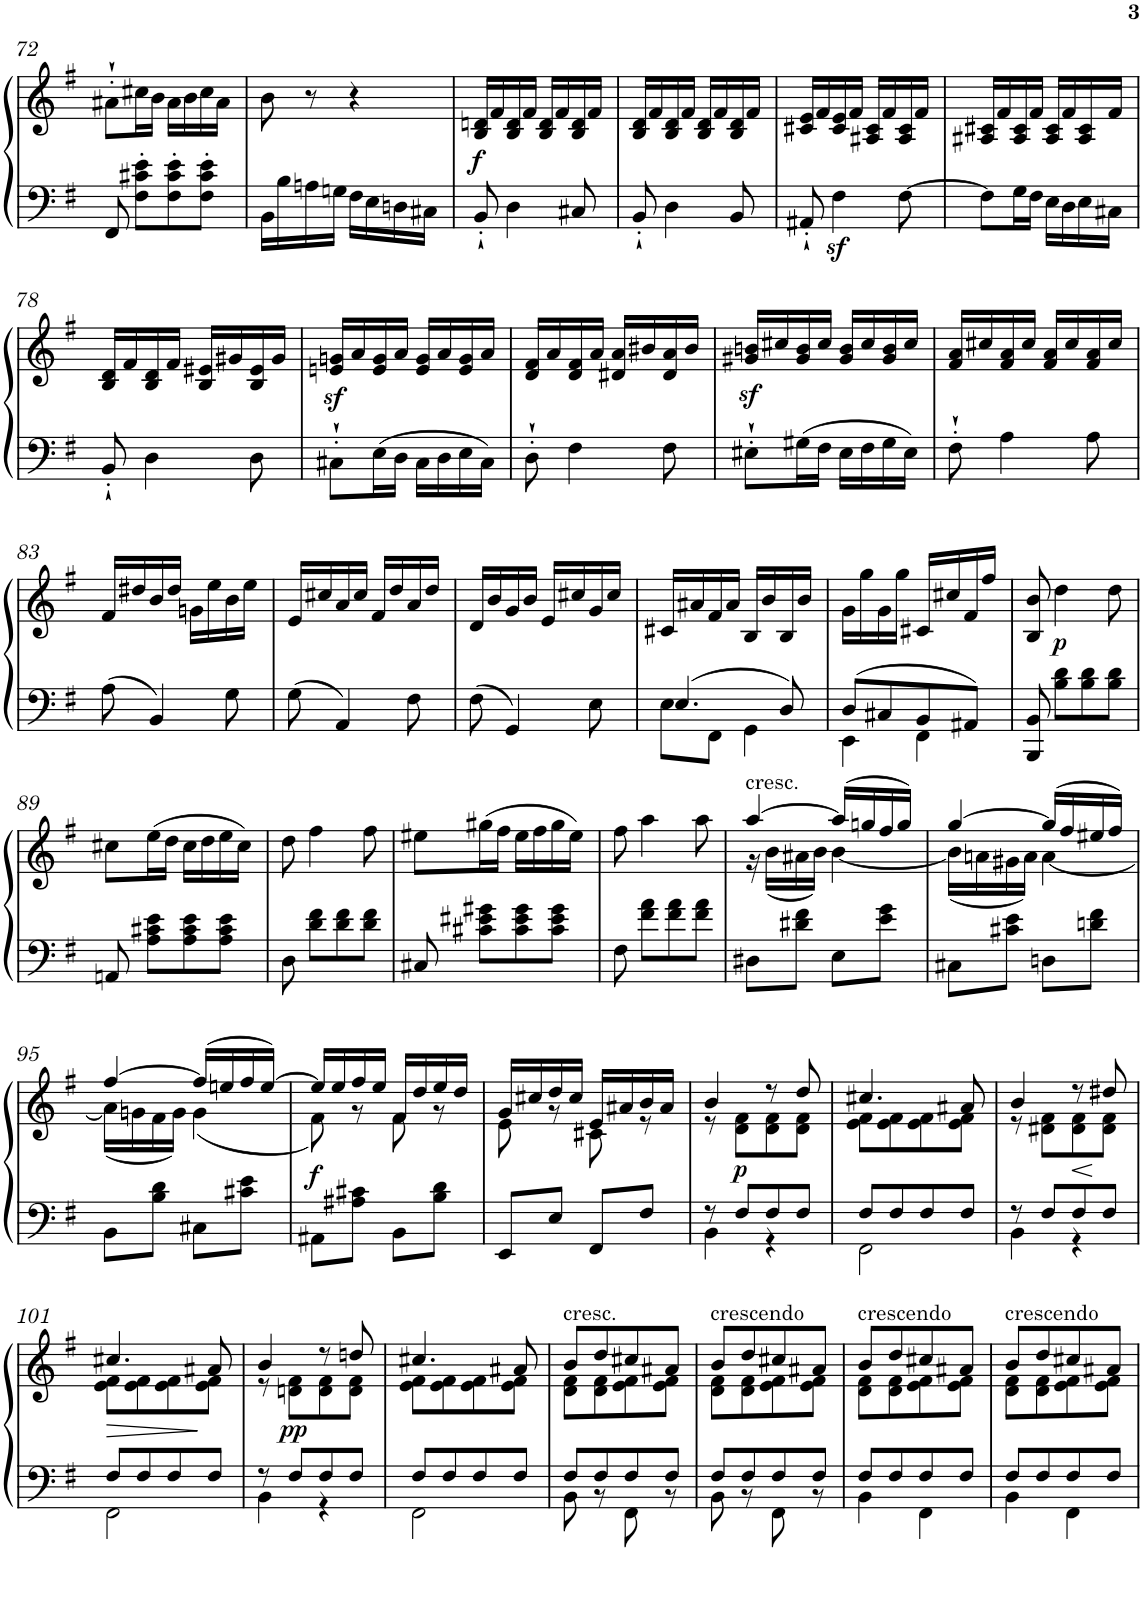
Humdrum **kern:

**kern	**kern	**dynam
*part1	*part1	*part1
*staff2	*staff1	*staff1/2
*I"Piano	*	*
*I'Pno	*	*
!!LO:PB:g=z
*clefF4	*clefG2	*
*k[f#]	*k[f#]	*
*G:	*G:	*
*M2/4	*M2/4	*
=72	=72	=72
8FF#/	8a#X'`\L	.
8F#\' 8c#X\' 8e\'L	16cc#X\L	.
.	16b\JJ	.
8F#\' 8c#\' 8e\'	16a#\LL	.
.	16b\	.
8F#\' 8c#\' 8e\'J	16cc#\	.
.	16a#\JJ	.
=73	=73	=73
16BB\LL	8b\	.
16B\	.	.
16An\	8r	.
16Gn\JJ	.	.
16F#\LL	4r	.
16E\	.	.
16Dn\	.	.
16C#X\JJ	.	.
=74	=74	=74
!	!	!LO:DY:b
8BB'`/	16B/ 16dn/LL	f
.	16f#/	.
4D\	16B/ 16d/	.
.	16f#/JJ	.
.	16B/ 16d/LL	.
.	16f#/	.
8C#X/	16B/ 16d/	.
.	16f#/JJ	.
=75	=75	=75
8BB'`/	16B/ 16d/LL	.
.	16f#/	.
4D\	16B/ 16d/	.
.	16f#/JJ	.
.	16B/ 16d/LL	.
.	16f#/	.
8BB/	16B/ 16d/	.
.	16f#/JJ	.
=76	=76	=76
8AA#X'`/	16c#X/ 16e/LL	.
.	16f#/	.
4F#z<\	16c#/ 16e/	.
.	16f#/JJ	.
.	16A#X/ 16c#/LL	.
.	16f#/	.
[8F#\	16A#/ 16c#/	.
.	16f#/JJ	.
=77	=77	=77
8F#\L]	16A#X/ 16c#X/LL	.
.	16f#/	.
16G\L	16A#/ 16c#/	.
16F#\JJ	16f#/JJ	.
16E\LL	16A#/ 16c#/LL	.
16D\	16f#/	.
16E\	16A#/ 16c#/	.
16C#X\JJ	16f#/JJ	.
!!LO:LB:g=z
=78	=78	=78
8BB'`/	16B/ 16d/LL	.
.	16f#/	.
4D\	16B/ 16d/	.
.	16f#/JJ	.
.	16B/ 16e#X/LL	.
.	16g#X/	.
8D\	16B/ 16e#/	.
.	16g#/JJ	.
=79	=79	=79
8C#X'`\L	16en/z< 16gn/z<LL	.
.	16a/	.
16E\L	16e/ 16g/	.
16D\JJ	16a/JJ	.
16C#\LL	16e/ 16g/LL	.
16D\	16a/	.
16E\	16e/ 16g/	.
16C#\JJ	16a/JJ	.
=80	=80	=80
8D'`\	16d/ 16f#/LL	.
.	16a/	.
4F#\	16d/ 16f#/	.
.	16a/JJ	.
.	16d#X/ 16a/LL	.
.	16b#X/	.
8F#\	16d#/ 16a/	.
.	16b#/JJ	.
=81	=81	=81
8E#X'`\L	16g#X/z< 16bn/z<LL	.
.	16cc#X/	.
16G#X\L	16g#/ 16b/	.
16F#\JJ	16cc#/JJ	.
16E#\LL	16g#/ 16b/LL	.
16F#\	16cc#/	.
16G#\	16g#/ 16b/	.
16E#\JJ	16cc#/JJ	.
=82	=82	=82
8F#'`\	16f#/ 16a/LL	.
.	16cc#X/	.
4A\	16f#/ 16a/	.
.	16cc#/JJ	.
.	16f#/ 16a/LL	.
.	16cc#/	.
8A\	16f#/ 16a/	.
.	16cc#/JJ	.
!!LO:LB:g=z
=83	=83	=83
8A\	16f#/LL	.
.	16dd#X/	.
4BB/	16b/	.
.	16dd#/JJ	.
.	16gn\LL	.
.	16ee\	.
8G\	16b\	.
.	16ee\JJ	.
=84	=84	=84
8G\	16e/LL	.
.	16cc#X/	.
4AA/	16a/	.
.	16cc#/JJ	.
.	16f#/LL	.
.	16dd/	.
8F#\	16a/	.
.	16dd/JJ	.
=85	=85	=85
8F#\	16d/LL	.
.	16b/	.
4GG/	16g/	.
.	16b/JJ	.
.	16e/LL	.
.	16cc#X/	.
8E\	16g/	.
.	16cc#/JJ	.
=86	=86	=86
*^	*	*
4.E/	8E\L	16c#X/LL	.
.	.	16a#X/	.
.	8FF#\J	16f#/	.
.	.	16a#/JJ	.
.	4GG\	16B/LL	.
.	.	16b/	.
8D/	.	16B/	.
.	.	16b/JJ	.
=87	=87	=87	=87
8D/L	4EE\	16g\LL	.
.	.	16gg\	.
8C#X/	.	16g\	.
.	.	16gg\JJ	.
8BB/	4FF#\	16c#X/LL	.
.	.	16cc#X/	.
8AA#X/J	.	16f#/	.
.	.	16ff#/JJ	.
*v	*v	*	*
=88	=88	=88
8BBB/ 8BB/	8B/ 8b/	.
!	!	!LO:DY:b
8B\ 8d\L	4dd\	p
8B\ 8d\	.	.
8B\ 8d\J	8dd\	.
!!LO:LB:g=z
=89	=89	=89
8AAn/	8cc#X\L	.
8A\ 8c#X\ 8e\L	(>16ee\L	.
.	16dd\JJ	.
8A\ 8c#\ 8e\	16cc#\LL	.
.	16dd\	.
8A\ 8c#\ 8e\J	16ee\	.
.	16cc#\JJ)	.
=90	=90	=90
8D\	8dd\	.
8d\ 8f#\L	4ff#\	.
8d\ 8f#\	.	.
8d\ 8f#\J	8ff#\	.
=91	=91	=91
8C#X/	8ee#X\L	.
8c#X\ 8e#X\ 8g#X\L	(>16gg#X\L	.
.	16ff#\JJ	.
8c#\ 8e#\ 8g#\	16ee#\LL	.
.	16ff#\	.
8c#\ 8e#\ 8g#\J	16gg#\	.
.	16ee#\JJ)	.
=92	=92	=92
8F#\	8ff#\	.
8f#\ 8a\L	4aa\	.
8f#\ 8a\	.	.
8f#\ 8a\J	8aa\	.
=93	=93	=93
*	*^	*
!	!LO:TX:a:t=cresc.	!	!
8D#X\L	[4aa/	16r	.
.	.	(<16b\LL	.
8d#X\ 8f#\J	.	16a#X\	.
.	.	16b\JJ)	.
8E\L	(>16aa/LL]	[4b\	.
.	16ggn/	.	.
8e\ 8g\J	16ff#/	.	.
.	16gg/JJ)	.	.
=94	=94	=94	=94
8C#X\L	[4gg/	(<16b\LL]	.
.	.	16an\	.
8c#X\ 8e\J	.	16g#X\	.
.	.	16a\JJ)	.
8Dn\L	(>16gg/LL]	[4a\	.
.	16ff#/	.	.
8dn\ 8f#\J	16ee#X/	.	.
.	16ff#/JJ)	.	.
!!LO:LB:g=z	!!
=95	=95	=95	=95
8BB\L	[4ff#/	(<16a\LL]	.
.	.	16gn\	.
8B\ 8d\J	.	16f#\	.
.	.	16g\JJ)	.
8C#X\L	(>16ff#/LL]	(<4g\	.
.	16een/	.	.
8c#X\ 8e\J	16ff#/	.	.
.	[16ee/JJ)	.	.
=96	=96	=96	=96
!	!	!	!LO:DY:b
8AA#X\L	16ee/LL]	8f#\)	f
.	16ee/	.	.
8A#X\ 8c#X\J	16ff#/	8r	.
.	16ee/JJ	.	.
8BB\L	16f#/LL	8f#\	.
.	16dd/	.	.
8B\ 8d\J	16ee/	8r	.
.	16dd/JJ	.	.
=97	=97	=97	=97
8EE/L	16g/LL	8e\	.
.	16cc#X/	.	.
8E/J	16dd/	8r	.
.	16cc#/JJ	.	.
8FF#/L	16e/LL	8c#X\	.
.	16a#X/	.	.
8F#/J	16b/	8r	.
.	16a#/JJ	.	.
=98	=98	=98	=98
*^	*	*	*
8r	4BB\	4b/	8r	.
!	!	!	!	!LO:DY:b
8F#/L	.	.	8d\ 8f#\L	p
8F#/	4r	8r	8d\ 8f#\	.
8F#/J	.	8dd/	8d\ 8f#\J	.
=99	=99	=99	=99	=99
8F#/L	2FF#\	4.cc#X/	8e\ 8f#\L	.
8F#/	.	.	8e\ 8f#\	.
8F#/	.	.	8e\ 8f#\	.
8F#/J	.	8a#X/	8e\ 8f#\J	.
=100	=100	=100	=100	=100
8r	4BB\	4b/	8r	.
8F#/L	.	.	8d#X\ 8f#\L	.
!	!	!	!	!LO:HP:b
8F#/	4r	8r	8d#\ 8f#\	<
8F#/J	.	8dd#X/	8d#\ 8f#\J	[
!!LO:LB:g=z	!!
=101	=101	=101	=101	=101
!	!	!	!	!LO:HP:b
8F#/L	2FF#\	4.cc#X/	8e\ 8f#\L	>
8F#/	.	.	8e\ 8f#\	.
8F#/	.	.	8e\ 8f#\	.
8F#/J	.	8a#X/	8e\ 8f#\J	]
=102	=102	=102	=102	=102
8r	4BB\	4b/	8r	.
!	!	!	!	!LO:DY:b
8F#/L	.	.	8dn\ 8f#\L	pp
8F#/	4r	8r	8d\ 8f#\	.
8F#/J	.	8ddn/	8d\ 8f#\J	.
=103	=103	=103	=103	=103
8F#/L	2FF#\	4.cc#X/	8e\ 8f#\L	.
8F#/	.	.	8e\ 8f#\	.
8F#/	.	.	8e\ 8f#\	.
8F#/J	.	8a#X/	8e\ 8f#\J	.
=104	=104	=104	=104	=104
!	!	!LO:TX:a:t=cresc.	!	!
8F#/L	8BB\	8b/L	8d\ 8f#\L	.
8F#/	8r	8dd/	8d\ 8f#\	.
8F#/	8FF#\	8cc#X/	8e\ 8f#\	.
8F#/J	8r	8a#X/J	8e\ 8f#\J	.
=105	=105	=105	=105	=105
!	!	!LO:TX:a:t=crescendo	!	!
8F#/L	8BB\	8b/L	8d\ 8f#\L	.
8F#/	8r	8dd/	8d\ 8f#\	.
8F#/	8FF#\	8cc#X/	8e\ 8f#\	.
8F#/J	8r	8a#X/J	8e\ 8f#\J	.
=106	=106	=106	=106	=106
!	!	!LO:TX:a:t=crescendo	!	!
8F#/L	4BB\	8b/L	8d\ 8f#\L	.
8F#/	.	8dd/	8d\ 8f#\	.
8F#/	4FF#\	8cc#X/	8e\ 8f#\	.
8F#/J	.	8a#X/J	8e\ 8f#\J	.
=107	=107	=107	=107	=107
!	!	!LO:TX:a:t=crescendo	!	!
8F#/L	4BB\	8b/L	8d\ 8f#\L	.
8F#/	.	8dd/	8d\ 8f#\	.
8F#/	4FF#\	8cc#X/	8e\ 8f#\	.
8F#/J	.	8a#X/J	8e\ 8f#\J	.
*v	*v	*	*	*
*	*v	*v	*
=	=	=
*-	*-	*-
